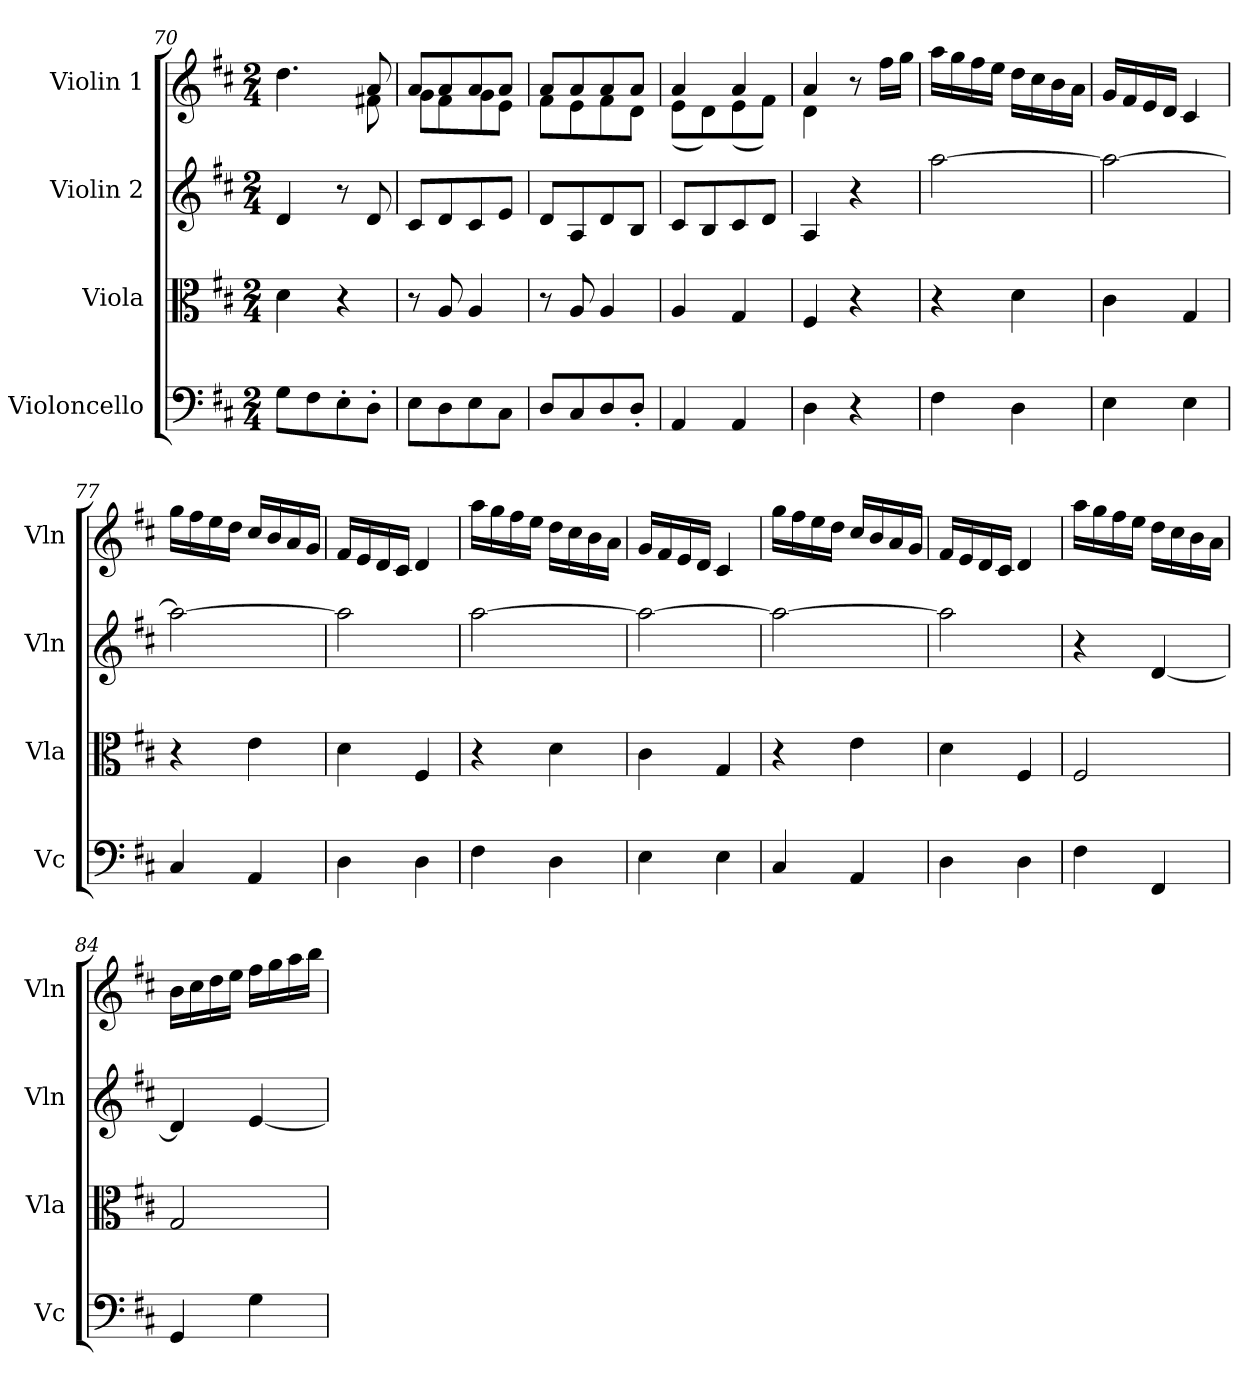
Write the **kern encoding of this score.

**kern	**kern	**kern	**kern
*part4	*part3	*part2	*part1
*staff4	*staff3	*staff2	*staff1
*I"Violoncello	*I"Viola	*I"Violin 2	*I"Violin 1
*I'Vc	*I'Vla	*I'Vln	*I'Vln
*clefF4	*clefC3	*clefG2	*clefG2
*k[f#c#]	*k[f#c#]	*k[f#c#]	*k[f#c#]
*M2/4	*M2/4	*M2/4	*M2/4
=70	=70	=70	=70
*	*	*	*^
8G\L	4d\	4d/	4.dd\	4.ryy
8F#\	.	.	.	.
8E'\	4r	8r	.	.
8D'\J	.	8d/	8a/	8f#X\
=71	=71	=71	=71	=71
8E\L	8r	8c#/L	8a/L	8g\L
8D\	8A/	8d/	8a/	8f#\
8E\	4A/	8c#/	8a/	8g\
8C#\J	.	8e/J	8a/J	8e\J
=72	=72	=72	=72	=72
8D/L	8r	8d/L	8a/L	8f#\L
8C#/	8A/	8A/	8a/	8e\
8D/	4A/	8d/	8a/	8f#\
8D'/J	.	8B/J	8a/J	8d\J
=73	=73	=73	=73	=73
4AA/	4A/	8c#/L	4a/	(8e\L
.	.	8B/	.	8d\)
4AA/	4G/	8c#/	4a/	(8e\
.	.	8d/J	.	8f#\J)
=74	=74	=74	=74	=74
4D\	4F#/	4A/	4a/	4d\
4r	4r	4r	8r	4ryy
.	.	.	16ff#\LL	.
.	.	.	16gg\JJ	.
*	*	*	*v	*v
=75	=75	=75	=75
4F#\	4r	[2aa\	16aa\LL
.	.	.	16gg\
.	.	.	16ff#\
.	.	.	16ee\JJ
4D\	4d\	.	16dd\LL
.	.	.	16cc#\
.	.	.	16b\
.	.	.	16a\JJ
=76	=76	=76	=76
4E\	4c#\	2aa\_	16g/LL
.	.	.	16f#/
.	.	.	16e/
.	.	.	16d/JJ
4E\	4G/	.	4c#/
!!LO:LB:g=z
=77	=77	=77	=77
4C#/	4r	2aa\_	16gg\LL
.	.	.	16ff#\
.	.	.	16ee\
.	.	.	16dd\JJ
4AA/	4e\	.	16cc#/LL
.	.	.	16b/
.	.	.	16a/
.	.	.	16g/JJ
=78	=78	=78	=78
4D\	4d\	2aa\]	16f#/LL
.	.	.	16e/
.	.	.	16d/
.	.	.	16c#/JJ
4D\	4F#/	.	4d/
=79	=79	=79	=79
4F#\	4r	[2aa\	16aa\LL
.	.	.	16gg\
.	.	.	16ff#\
.	.	.	16ee\JJ
4D\	4d\	.	16dd\LL
.	.	.	16cc#\
.	.	.	16b\
.	.	.	16a\JJ
=80	=80	=80	=80
4E\	4c#\	2aa\_	16g/LL
.	.	.	16f#/
.	.	.	16e/
.	.	.	16d/JJ
4E\	4G/	.	4c#/
=81	=81	=81	=81
4C#/	4r	2aa\_	16gg\LL
.	.	.	16ff#\
.	.	.	16ee\
.	.	.	16dd\JJ
4AA/	4e\	.	16cc#/LL
.	.	.	16b/
.	.	.	16a/
.	.	.	16g/JJ
=82	=82	=82	=82
4D\	4d\	2aa\]	16f#/LL
.	.	.	16e/
.	.	.	16d/
.	.	.	16c#/JJ
4D\	4F#/	.	4d/
!!LO:LB:g=z
=83	=83	=83	=83
4F#\	2F#/	4r	16aa\LL
.	.	.	16gg\
.	.	.	16ff#\
.	.	.	16ee\JJ
4FF#/	.	[4d/	16dd\LL
.	.	.	16cc#\
.	.	.	16b\
.	.	.	16a\JJ
=84	=84	=84	=84
4GG/	2G/	4d/]	16b\LL
.	.	.	16cc#\
.	.	.	16dd\
.	.	.	16ee\JJ
4G\	.	[4e/	16ff#\LL
.	.	.	16gg\
.	.	.	16aa\
.	.	.	16bb\JJ
=	=	=	=
*-	*-	*-	*-
